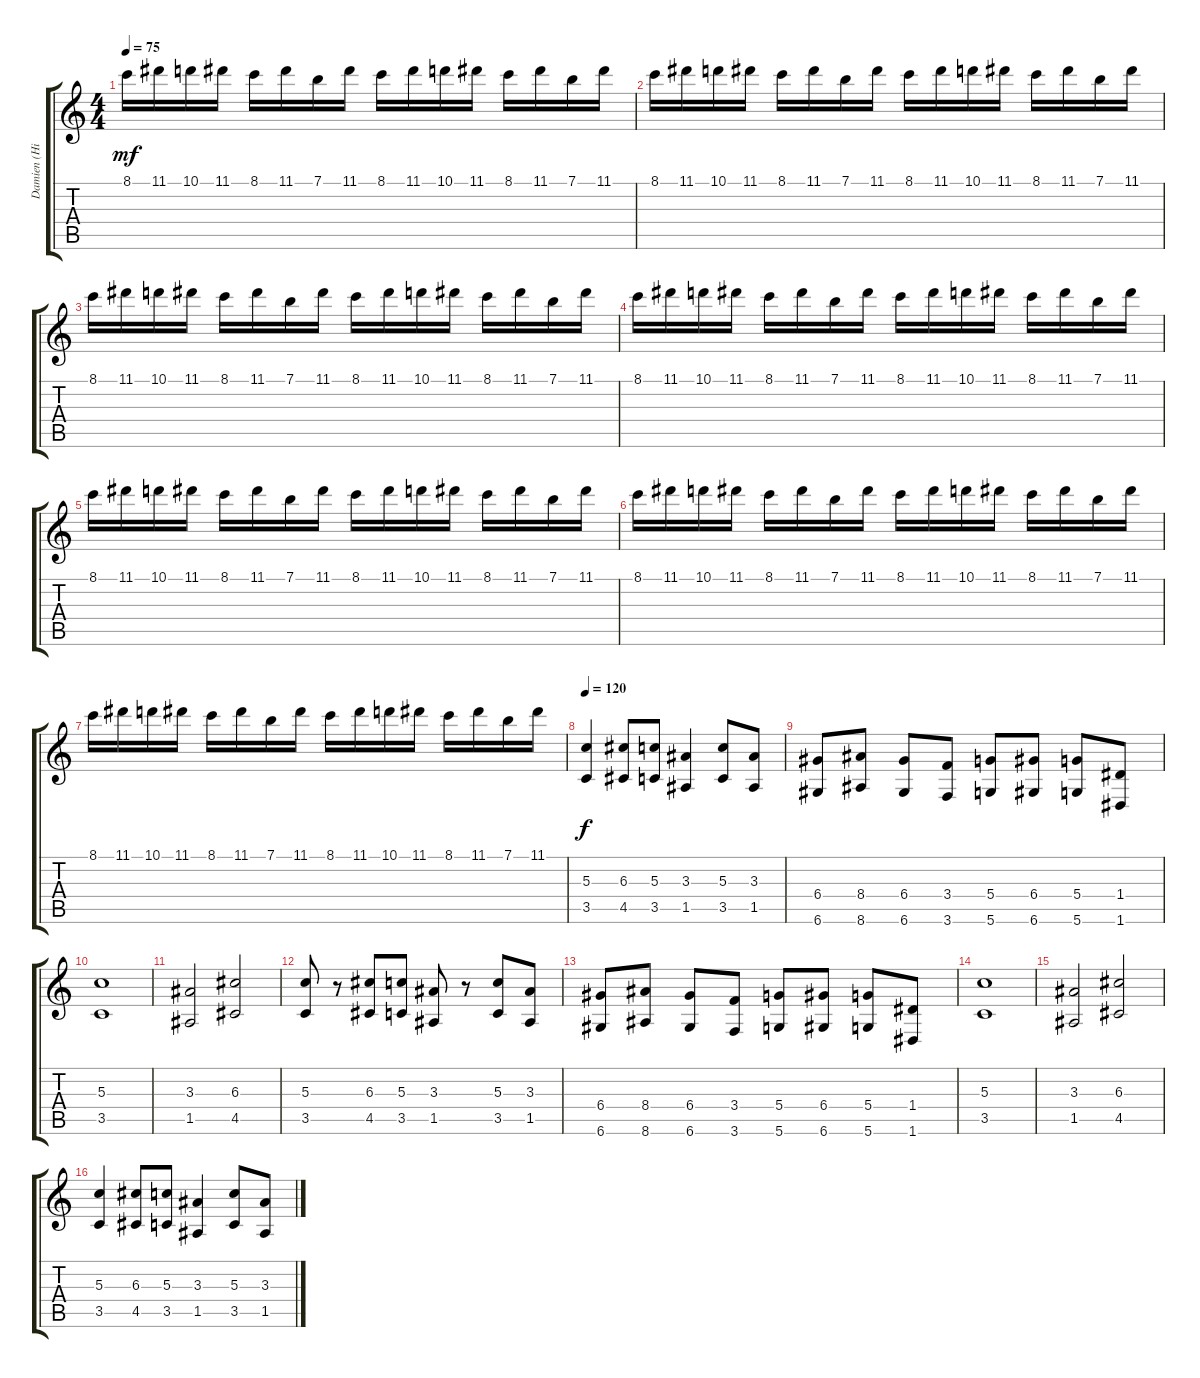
\track ("Damien (HighKeyb)" "Damien (Hi") {instrument stringensemble1}
\staff {score tabs}
\tuning (E5 B4 G4 D4 A3 D3) {hide}
\ts (4 4)
\tempo 75
\clef g2
\ks c
8.1.16{dy mf} 11.1.16 10.1.16 11.1.16 8.1.16 11.1.16 7.1.16 11.1.16 8.1.16 11.1.16 10.1.16 11.1.16 8.1.16 11.1.16 7.1.16 11.1.16 |
8.1.16 11.1.16 10.1.16 11.1.16 8.1.16 11.1.16 7.1.16 11.1.16 8.1.16 11.1.16 10.1.16 11.1.16 8.1.16 11.1.16 7.1.16 11.1.16 |
8.1.16 11.1.16 10.1.16 11.1.16 8.1.16 11.1.16 7.1.16 11.1.16 8.1.16 11.1.16 10.1.16 11.1.16 8.1.16 11.1.16 7.1.16 11.1.16 |
8.1.16 11.1.16 10.1.16 11.1.16 8.1.16 11.1.16 7.1.16 11.1.16 8.1.16 11.1.16 10.1.16 11.1.16 8.1.16 11.1.16 7.1.16 11.1.16 |
8.1.16 11.1.16 10.1.16 11.1.16 8.1.16 11.1.16 7.1.16 11.1.16 8.1.16 11.1.16 10.1.16 11.1.16 8.1.16 11.1.16 7.1.16 11.1.16 |
8.1.16 11.1.16 10.1.16 11.1.16 8.1.16 11.1.16 7.1.16 11.1.16 8.1.16 11.1.16 10.1.16 11.1.16 8.1.16 11.1.16 7.1.16 11.1.16 |
8.1.16 11.1.16 10.1.16 11.1.16 8.1.16 11.1.16 7.1.16 11.1.16 8.1.16 11.1.16 10.1.16 11.1.16 8.1.16 11.1.16 7.1.16 11.1.16 |
\tempo 120
(5.3 3.5).4{dy f instrument stringensemble1} (6.3 4.5).8 (5.3 3.5).8 (3.3 1.5).4 (5.3 3.5).8 (3.3 1.5).8 |
(6.4 6.6).8 (8.4 8.6).8 (6.4 6.6).8 (3.4 3.6).8 (5.4 5.6).8 (6.4 6.6).8 (5.4 5.6).8 (1.4 1.6).8 |
(5.3 3.5).1 |
(3.3 1.5).2 (6.3 4.5).2 |
(5.3 3.5).8 r.8 (6.3 4.5).8 (5.3 3.5).8 (3.3 1.5).8 r.8 (5.3 3.5).8 (3.3 1.5).8 |
(6.4 6.6).8 (8.4 8.6).8 (6.4 6.6).8 (3.4 3.6).8 (5.4 5.6).8 (6.4 6.6).8 (5.4 5.6).8 (1.4 1.6).8 |
(5.3 3.5).1 |
(3.3 1.5).2 (6.3 4.5).2 |
(5.3 3.5).4 (6.3 4.5).8 (5.3 3.5).8 (3.3 1.5).4 (5.3 3.5).8 (3.3 1.5).8
